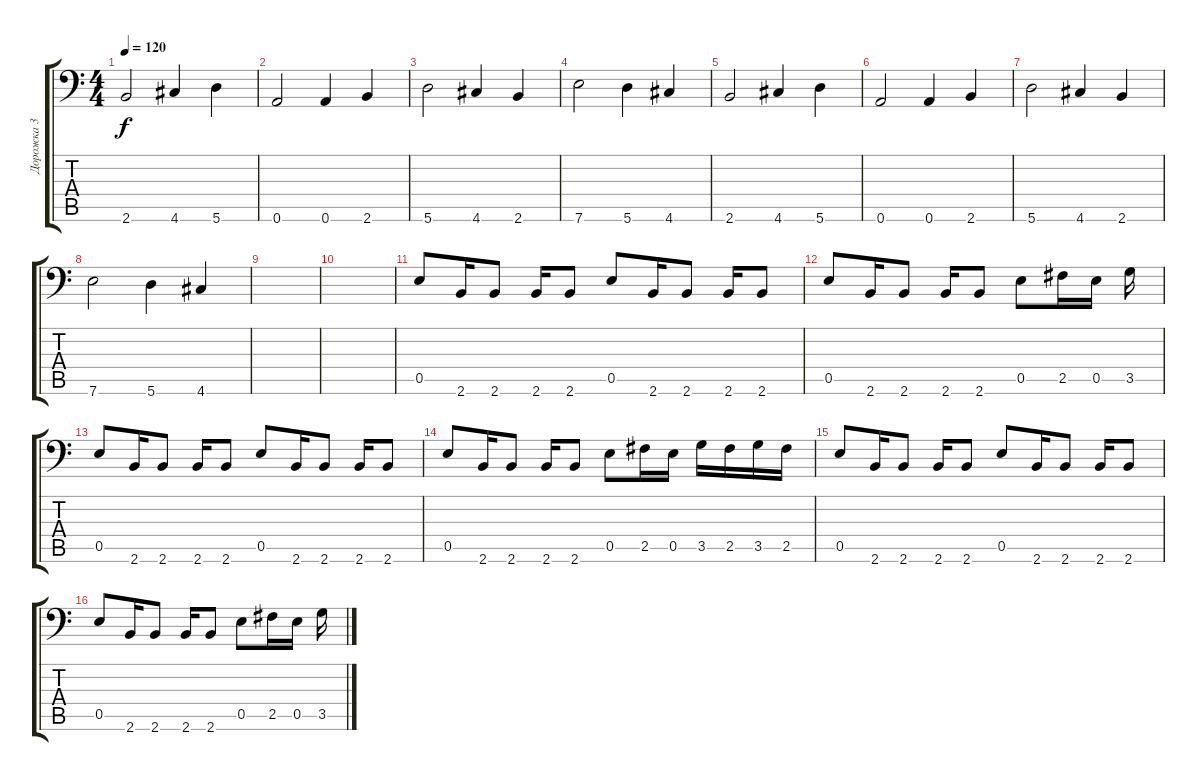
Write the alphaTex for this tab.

\track ("Дорожка 3" "Дорожка 3") {instrument electricbasspick}
\staff {score tabs}
\tuning (B3 Gb3 D3 A2 E2 A1) {hide}
\ts (4 4)
\tempo 120
\clef f4
\ks c
2.6.2{dy f} 4.6.4 5.6.4 |
0.6.2 0.6.4 2.6.4 |
5.6.2 4.6.4 2.6.4 |
7.6.2 5.6.4 4.6.4 |
2.6.2 4.6.4 5.6.4 |
0.6.2 0.6.4 2.6.4 |
5.6.2 4.6.4 2.6.4 |
7.6.2 5.6.4 4.6.4 |
|
|
0.5.8 2.6.16 2.6.8 2.6.16 2.6.8 0.5.8 2.6.16 2.6.8 2.6.16 2.6.8 |
0.5.8 2.6.16 2.6.8 2.6.16 2.6.8 0.5.8 2.5.16 0.5.16 3.5.16 |
0.5.8 2.6.16 2.6.8 2.6.16 2.6.8 0.5.8 2.6.16 2.6.8 2.6.16 2.6.8 |
0.5.8 2.6.16 2.6.8 2.6.16 2.6.8 0.5.8 2.5.16 0.5.16 3.5.16 2.5.16 3.5.16 2.5.16 |
0.5.8 2.6.16 2.6.8 2.6.16 2.6.8 0.5.8 2.6.16 2.6.8 2.6.16 2.6.8 |
0.5.8 2.6.16 2.6.8 2.6.16 2.6.8 0.5.8 2.5.16 0.5.16 3.5.16
